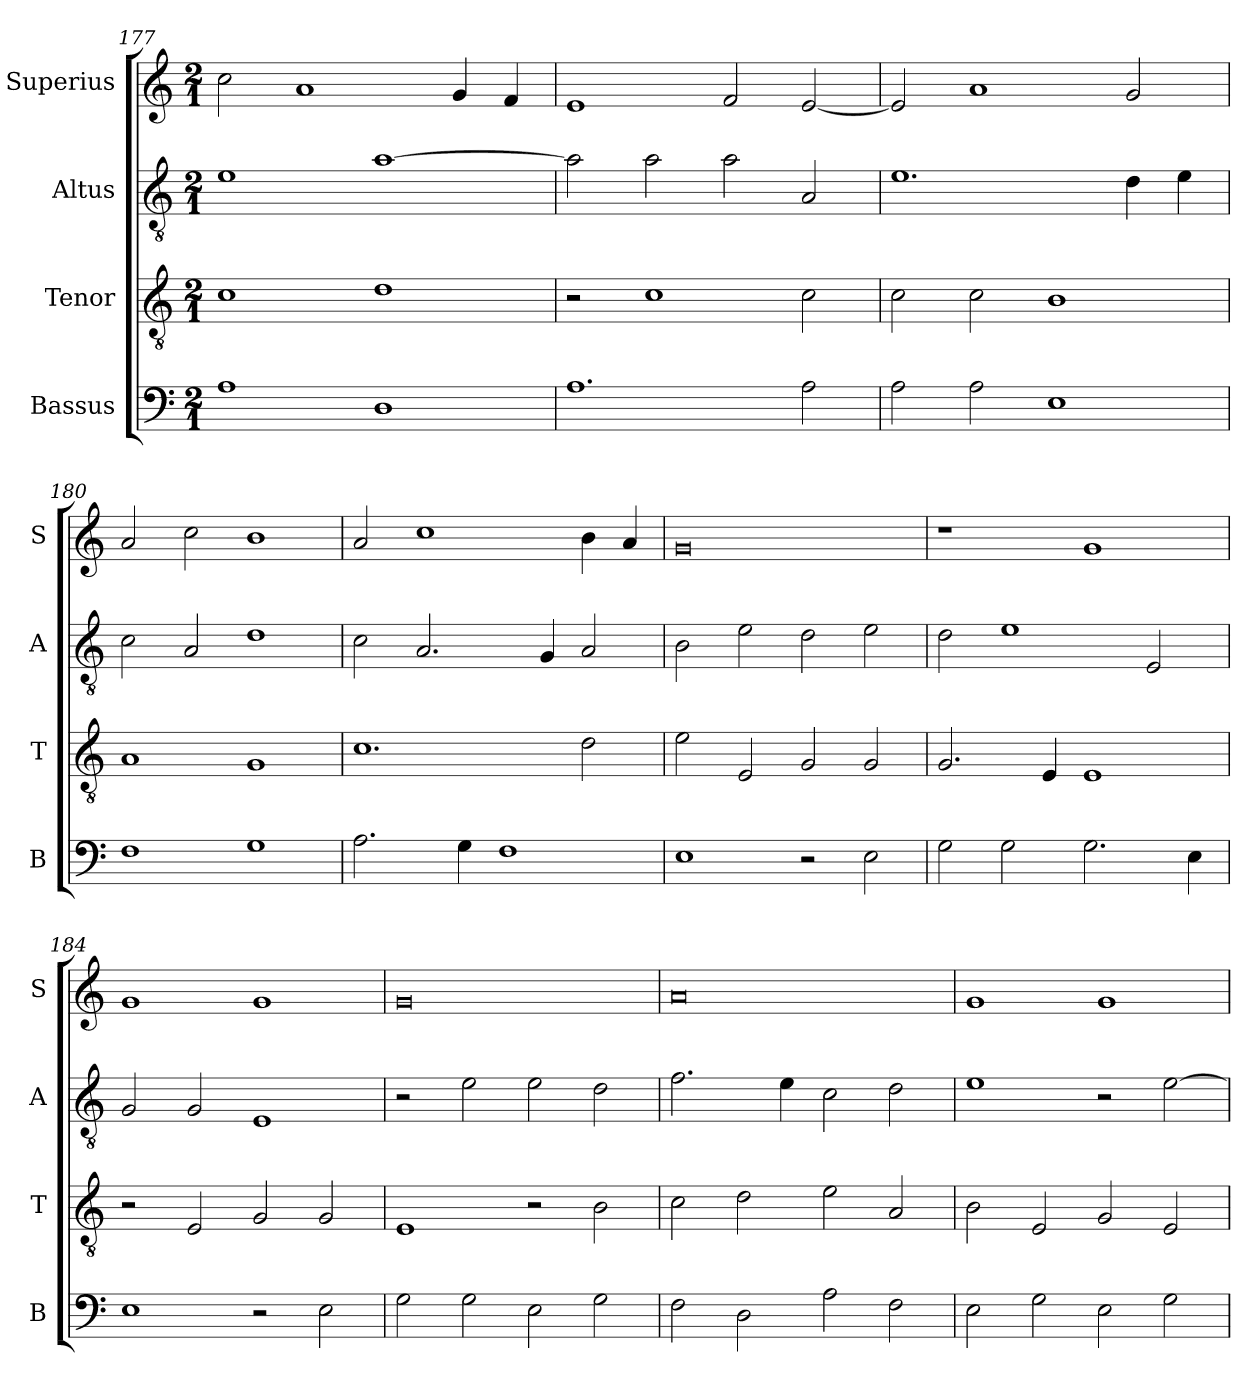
**kern	**kern	**kern	**kern
*part4	*part3	*part2	*part1
*staff4	*staff3	*staff2	*staff1
*I"Bassus	*I"Tenor	*I"Altus	*I"Superius
*I'B	*I'T	*I'A	*I'S
*clefF4	*clefGv2	*clefGv2	*clefG2
*k[]	*k[]	*k[]	*k[]
*M2/1	*M2/1	*M2/1	*M2/1
=177	=177	=177	=177
1A	1c	1e	2cc\
.	.	.	1a
1D	1d	[1a	.
.	.	.	4g/
.	.	.	4f/
=178	=178	=178	=178
1.A	2r	2a\]	1e
.	1c	2a\	.
.	.	2a\	2f/
2A\	2c\	2A/	[2e/
=179	=179	=179	=179
2A\	2c\	1.e	2e/]
2A\	2c\	.	1a
1E	1B	.	.
.	.	4d\	2g/
.	.	4e\	.
=180	=180	=180	=180
1F	1A	2c\	2a/
.	.	2A/	2cc\
1G	1G	1d	1b
=181	=181	=181	=181
2.A\	1.c	2c\	2a/
.	.	2.A/	1cc
4G\	.	.	.
1F	.	.	.
.	.	4G/	.
.	2d\	2A/	4b\
.	.	.	4a/
=182	=182	=182	=182
1E	2e\	2B\	0g
.	2E/	2e\	.
2r	2G/	2d\	.
2E\	2G/	2e\	.
=183	=183	=183	=183
2G\	2.G/	2d\	1r
2G\	.	1e	.
.	4E/	.	.
2.G\	1E	.	1g
.	.	2E/	.
4E\	.	.	.
=184	=184	=184	=184
1E	2r	2G/	1g
.	2E/	2G/	.
2r	2G/	1E	1g
2E\	2G/	.	.
=185	=185	=185	=185
2G\	1E	2r	0g
2G\	.	2e\	.
2E\	2r	2e\	.
2G\	2B\	2d\	.
=186	=186	=186	=186
2F\	2c\	2.f\	0a
2D\	2d\	.	.
.	.	4e\	.
2A\	2e\	2c\	.
2F\	2A/	2d\	.
=187	=187	=187	=187
2E\	2B\	1e	1g
2G\	2E/	.	.
2E\	2G/	2r	1g
2G\	2E/	[2e\	.
=	=	=	=
*-	*-	*-	*-
